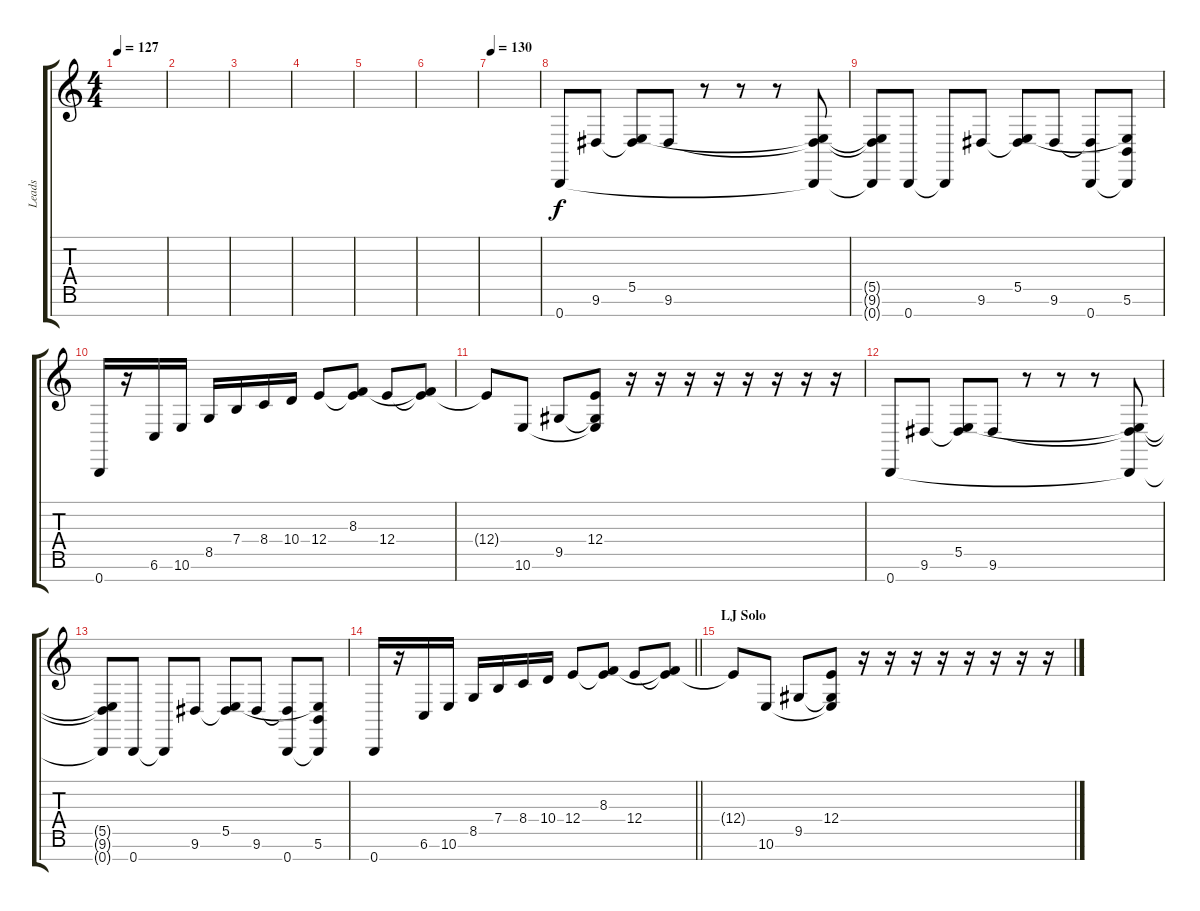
\track ("Leads" "Leads") {instrument dulcimer}
\staff {score tabs}
\tuning (Gb4 Db4 A3 E3 B2 Gb2 B1) {hide}
\ts (4 4)
\tempo 127
\clef g2
\ks c
|
|
|
|
|
|
\tempo 130
|
0.7.8{instrument distortionguitar} 9.6.8 (5.5 9.6{t}).8 9.6.8 r.8 r.8 r.8 (5.5{t} 9.6{t} 0.7{t}).8 |
(5.5{t} 9.6{t} 0.7{t}).8 0.7.8 0.7{t}.8 9.6.8 (5.5 9.6{t}).8 9.6.8 (9.6{t} 0.7).8 (5.5{t} 5.6 0.7{t}).8 |
0.7.16 r.16 6.6.16 10.6.16 8.5.16 7.4.16 8.4.16 10.4.16 12.4.8 (8.3 12.4{t}).8 12.4.8 (8.3{t} 12.4{t}).8 |
12.4{t}.8 10.6.8 9.5.8 (12.4 9.5{t} 10.6{t}).8 r.16 r.16 r.16 r.16 r.16 r.16 r.16 r.16 |
0.7.8{instrument distortionguitar} 9.6.8 (5.5 9.6{t}).8 9.6.8 r.8 r.8 r.8 (5.5{t} 9.6{t} 0.7{t}).8 |
(5.5{t} 9.6{t} 0.7{t}).8 0.7.8 0.7{t}.8 9.6.8 (5.5 9.6{t}).8 9.6.8 (9.6{t} 0.7).8 (5.5{t} 5.6 0.7{t}).8 |
\barLineRight lightlight
0.7.16 r.16 6.6.16 10.6.16 8.5.16 7.4.16 8.4.16 10.4.16 12.4.8 (8.3 12.4{t}).8 12.4.8 (8.3{t} 12.4{t}).8 |
\section ("" "LJ Solo")
12.4{t}.8 10.6.8 9.5.8 (12.4 9.5{t} 10.6{t}).8 r.16 r.16 r.16 r.16 r.16 r.16 r.16 r.16
